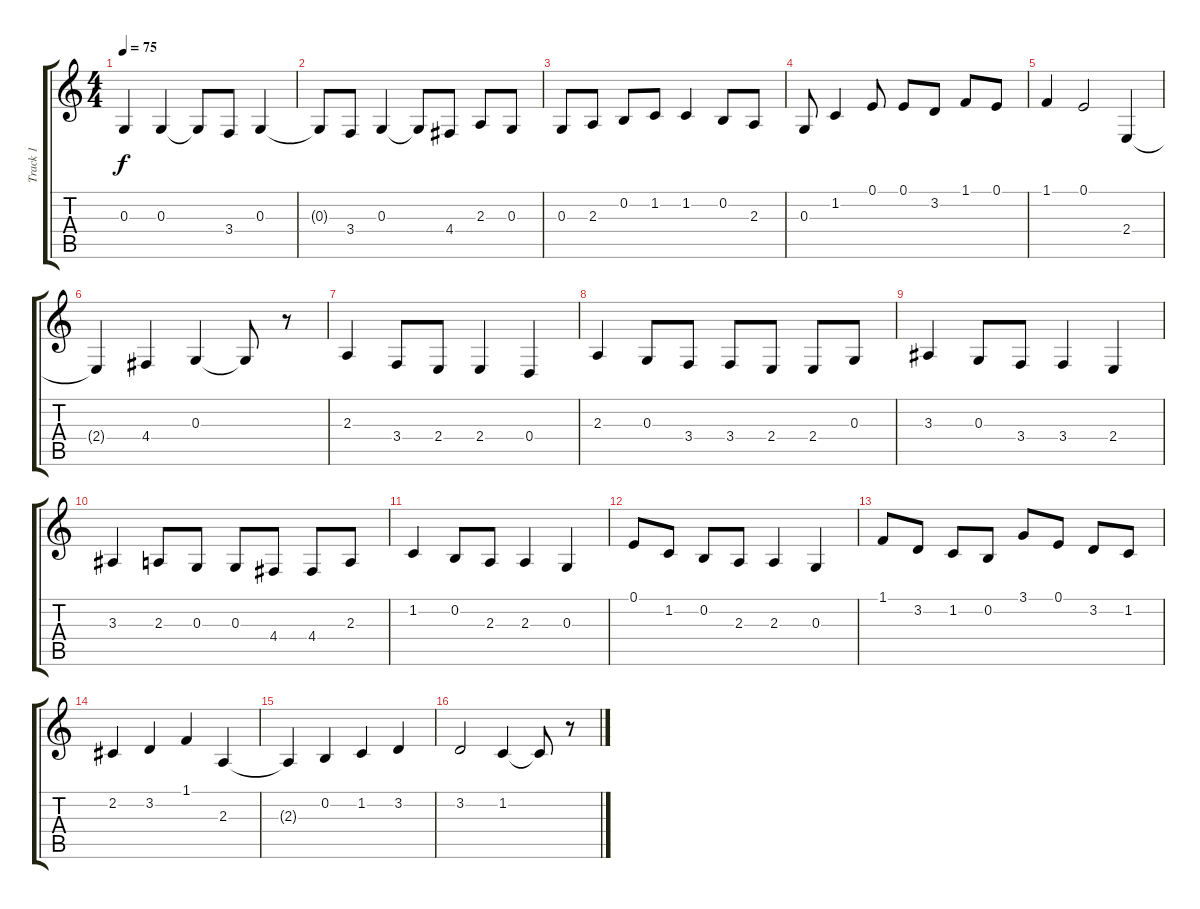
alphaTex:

\track ("Track 1" "Track 1") {instrument acousticgrandpiano}
\staff {score tabs}
\tuning (E4 B3 G3 D3 A2 E2) {hide}
\ts (4 4)
\tempo 75
\clef g2
\ks c
0.3.4{dy f} 0.3.4 0.3{t}.8 3.4.8 0.3.4 |
0.3{t}.8 3.4.8 0.3.4 0.3{t}.8 4.4.8 2.3.8 0.3.8 |
0.3.8 2.3.8 0.2.8 1.2.8 1.2.4 0.2.8 2.3.8 |
0.3.8 1.2.4 0.1.8 0.1.8 3.2.8 1.1.8 0.1.8 |
1.1.4 0.1.2 2.4.4 |
2.4{t}.4 4.4.4 0.3.4 0.3{t}.8 r.8 |
2.3.4 3.4.8 2.4.8 2.4.4 0.4.4 |
2.3.4 0.3.8 3.4.8 3.4.8 2.4.8 2.4.8 0.3.8 |
3.3.4 0.3.8 3.4.8 3.4.4 2.4.4 |
3.3.4 2.3.8 0.3.8 0.3.8 4.4.8 4.4.8 2.3.8 |
1.2.4 0.2.8 2.3.8 2.3.4 0.3.4 |
0.1.8 1.2.8 0.2.8 2.3.8 2.3.4 0.3.4 |
1.1.8 3.2.8 1.2.8 0.2.8 3.1.8 0.1.8 3.2.8 1.2.8 |
2.2.4 3.2.4 1.1.4 2.3.4 |
2.3{t}.4 0.2.4 1.2.4 3.2.4 |
3.2.2 1.2.4 1.2{t}.8 r.8
